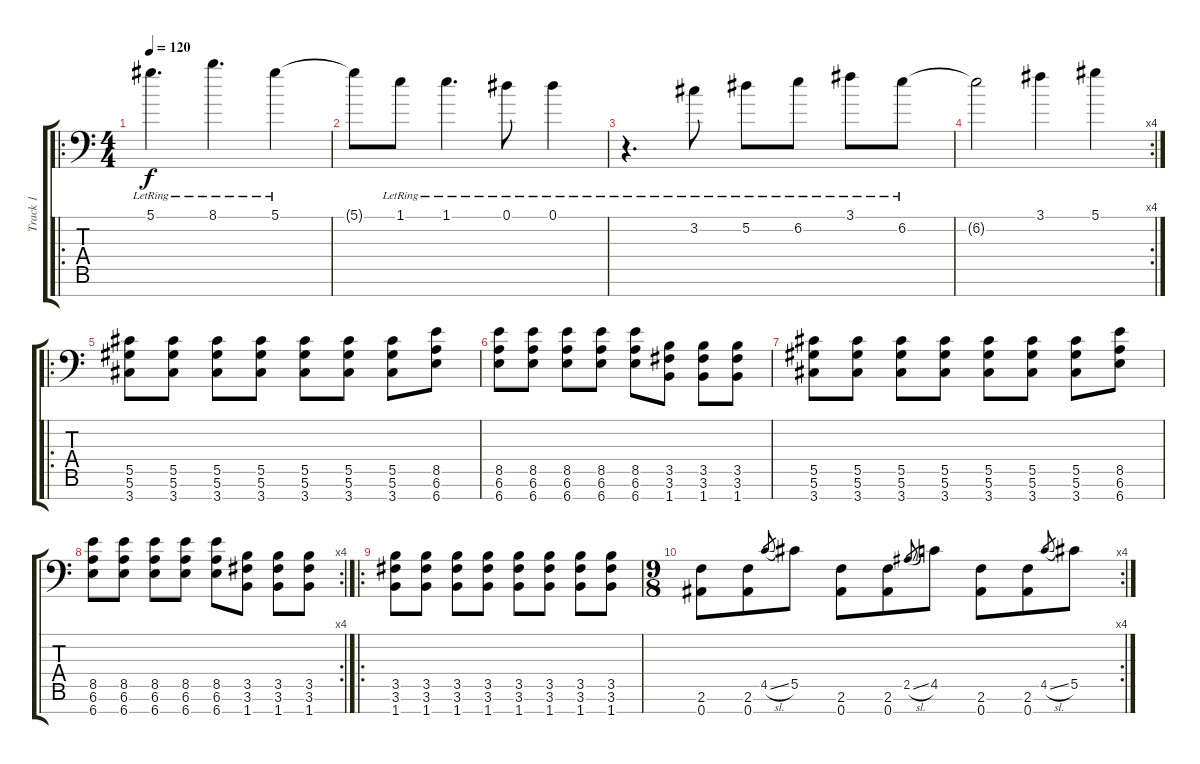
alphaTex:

\track ("Track 1" "Track 1") {instrument electricguitarjazz}
\staff {score tabs}
\tuning (Eb4 Bb3 Gb3 Db3 Ab2 Eb2 Bb1) {hide}
\ro
\ts (4 4)
\tempo 120
\clef f4
\ks c
5.1{lr}.4{d dy f instrument electricguitarjazz} 8.1{lr}.4{d} 5.1{lr}.4 |
5.1{t}.8 1.1{lr}.8 1.1{lr}.4{d} 0.1{lr}.8 0.1{lr}.4 |
r.4{d} 3.2{lr}.8 5.2{lr}.8 6.2{lr}.8 3.1{lr}.8 6.2{lr}.8 |
\rc 4
6.2{t}.2 3.1.4 5.1.4 |
\ro
(5.5 5.6 3.7).8{instrument distortionguitar} (5.5 5.6 3.7).8 (5.5 5.6 3.7).8 (5.5 5.6 3.7).8 (5.5 5.6 3.7).8 (5.5 5.6 3.7).8 (5.5 5.6 3.7).8 (8.5 6.6 6.7).8 |
(8.5 6.6 6.7).8 (8.5 6.6 6.7).8 (8.5 6.6 6.7).8 (8.5 6.6 6.7).8 (8.5 6.6 6.7).8 (3.5 3.6 1.7).8 (3.5 3.6 1.7).8 (3.5 3.6 1.7).8 |
(5.5 5.6 3.7).8 (5.5 5.6 3.7).8 (5.5 5.6 3.7).8 (5.5 5.6 3.7).8 (5.5 5.6 3.7).8 (5.5 5.6 3.7).8 (5.5 5.6 3.7).8 (8.5 6.6 6.7).8 |
\rc 4
(8.5 6.6 6.7).8 (8.5 6.6 6.7).8 (8.5 6.6 6.7).8 (8.5 6.6 6.7).8 (8.5 6.6 6.7).8 (3.5 3.6 1.7).8 (3.5 3.6 1.7).8 (3.5 3.6 1.7).8 |
\ro
(3.5 3.6 1.7).8 (3.5 3.6 1.7).8 (3.5 3.6 1.7).8 (3.5 3.6 1.7).8 (3.5 3.6 1.7).8 (3.5 3.6 1.7).8 (3.5 3.6 1.7).8 (3.5 3.6 1.7).8 |
\rc 4
\ts (9 8)
(2.6 0.7).8 (2.6 0.7).8 4.5{sl}.8{gr} 5.5.8 (2.6 0.7).8 (2.6 0.7).8 2.5{sl}.8{gr} 4.5.8 (2.6 0.7).8 (2.6 0.7).8 4.5{sl}.8{gr} 5.5.8
